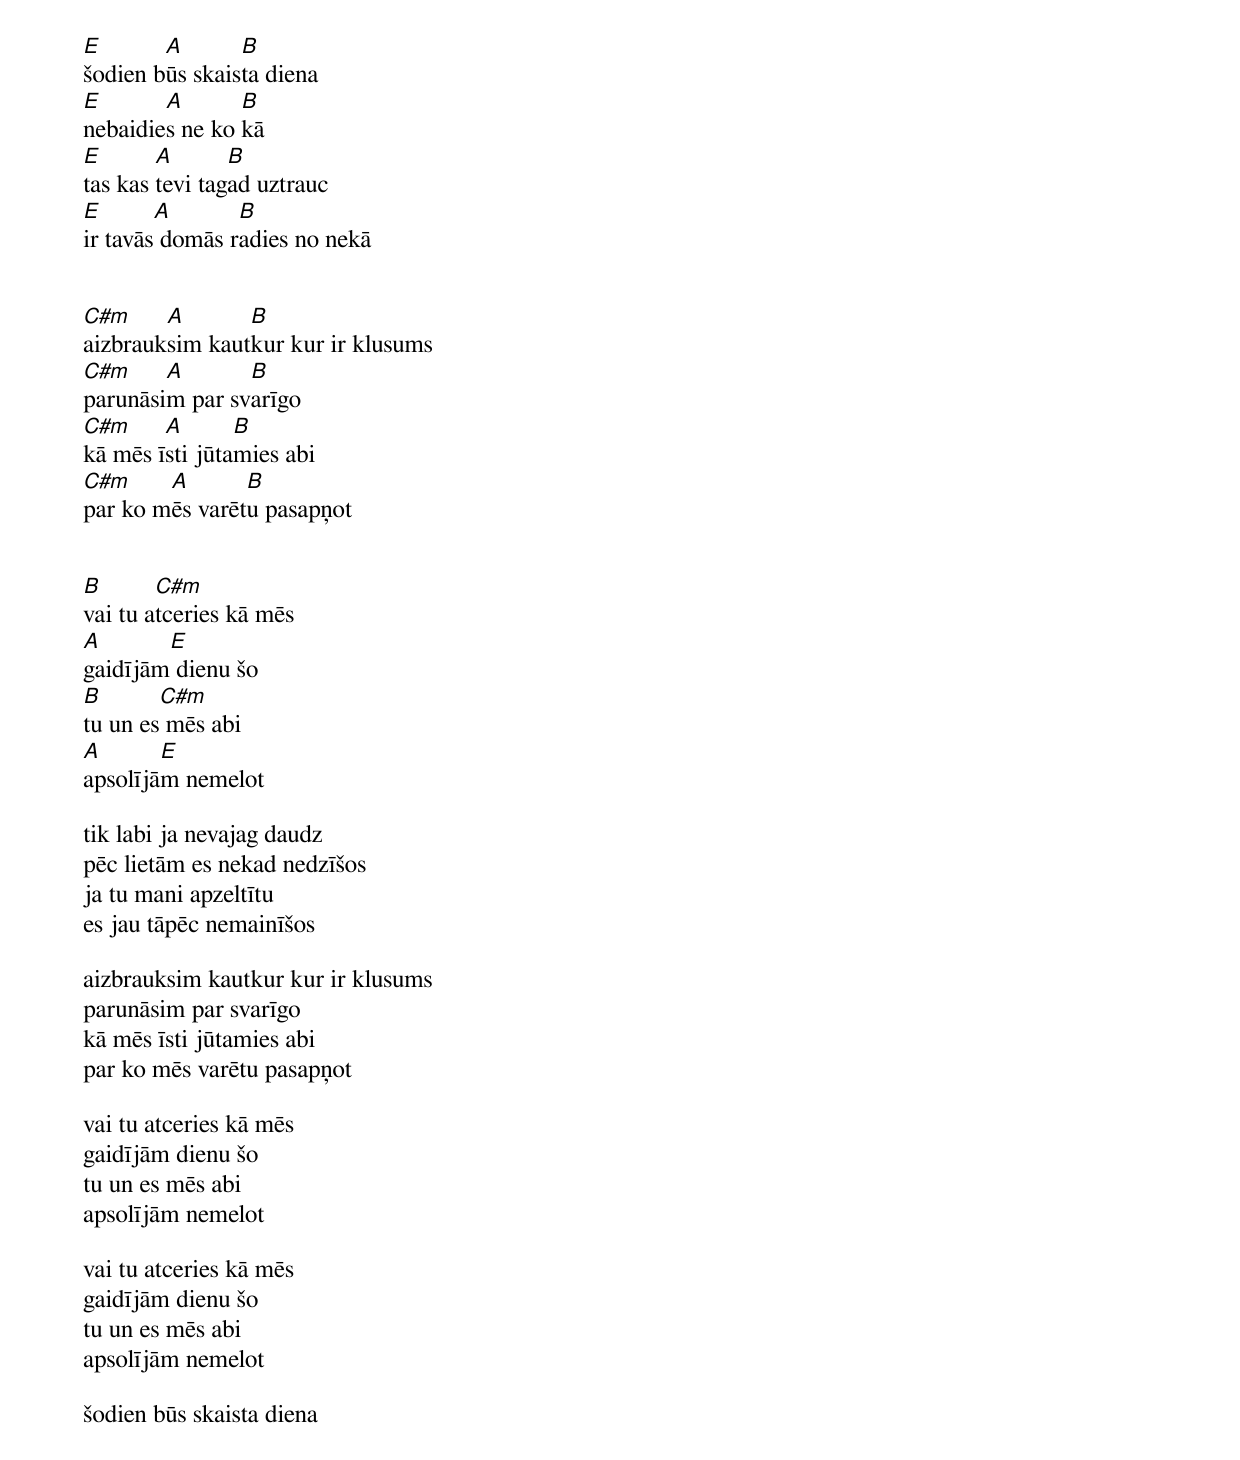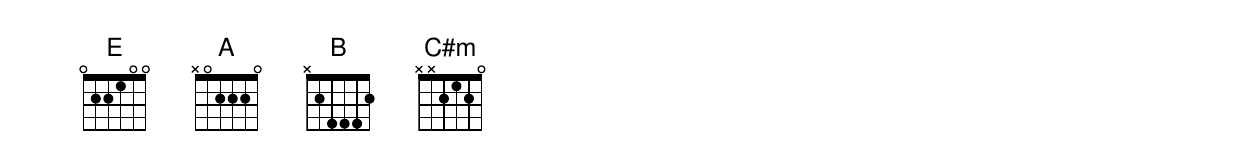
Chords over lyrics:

E	A	B
šodien būs skaista diena
E	A	B
nebaidies ne ko kā
E	A	B
tas kas tevi tagad uztrauc
E	A	B
ir tavās domās radies no nekā


C#m	A	B
aizbrauksim kautkur kur ir klusums
C#m	A	B
parunāsim par svarīgo
C#m	A	B
kā mēs īsti jūtamies abi
C#m	A	B
par ko mēs varētu pasapņot


B	C#m
vai tu atceries kā mēs
A	E
gaidījām dienu šo
B	C#m
tu un es mēs abi
A	E
apsolījām nemelot

tik labi ja nevajag daudz
pēc lietām es nekad nedzīšos
ja tu mani apzeltītu
es jau tāpēc nemainīšos

aizbrauksim kautkur kur ir klusums
parunāsim par svarīgo
kā mēs īsti jūtamies abi
par ko mēs varētu pasapņot

vai tu atceries kā mēs
gaidījām dienu šo
tu un es mēs abi
apsolījām nemelot

vai tu atceries kā mēs
gaidījām dienu šo
tu un es mēs abi
apsolījām nemelot

šodien būs skaista diena
